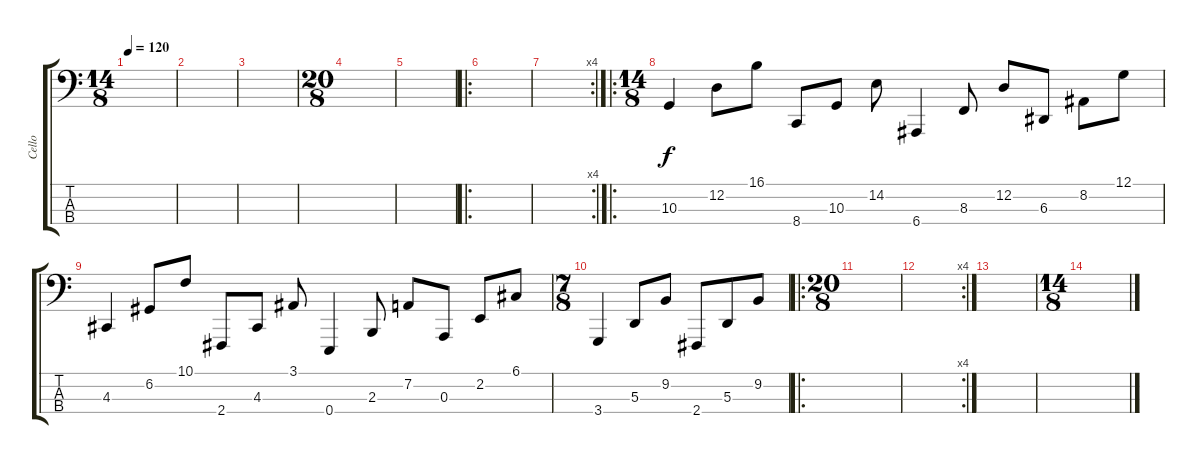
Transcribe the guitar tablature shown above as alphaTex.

\track ("Cello" "Cello") {instrument cello}
\staff {score tabs}
\tuning (G2 D2 A1 E1) {hide}
\ts (14 8)
\tempo 120
\clef f4
\ks c
|
|
|
\ts (20 8)
|
|
\ro
|
\rc 4
|
\ro
\ts (14 8)
10.3.4 12.2.8 16.1.8 8.4.8 10.3.8 14.2.8 6.4.4 8.3.8 12.2.8 6.3.8 8.2.8 12.1.8 |
4.3.4 6.2.8 10.1.8 2.4.8 4.3.8 3.1.8 0.4.4 2.3.8 7.2.8 0.3.8 2.2.8 6.1.8 |
\ts (7 8)
3.4.4 5.3.8 9.2.8 2.4.8 5.3.8 9.2.8 |
\ro
\ts (20 8)
|
\rc 4
|
|
\ts (14 8)
